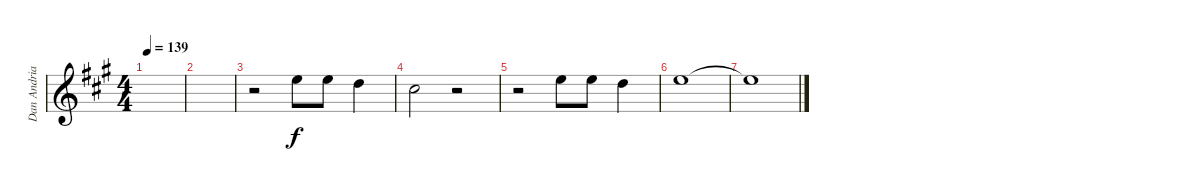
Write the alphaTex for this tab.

\track ("Dan Andriano - Vocals" "Dan Andria") {instrument overdrivenguitar}
\staff {score}
\tuning (E4 B3 G3 D3 A2 E2) {hide}
\ts (4 4)
\tempo 139
\clef g2
\ks a
|
|
r.2 0.1.8 0.1.8 3.2.4 |
2.2.2 r.2 |
r.2 0.1.8 0.1.8 3.2.4 |
0.1.1 |
0.1{t}.1
